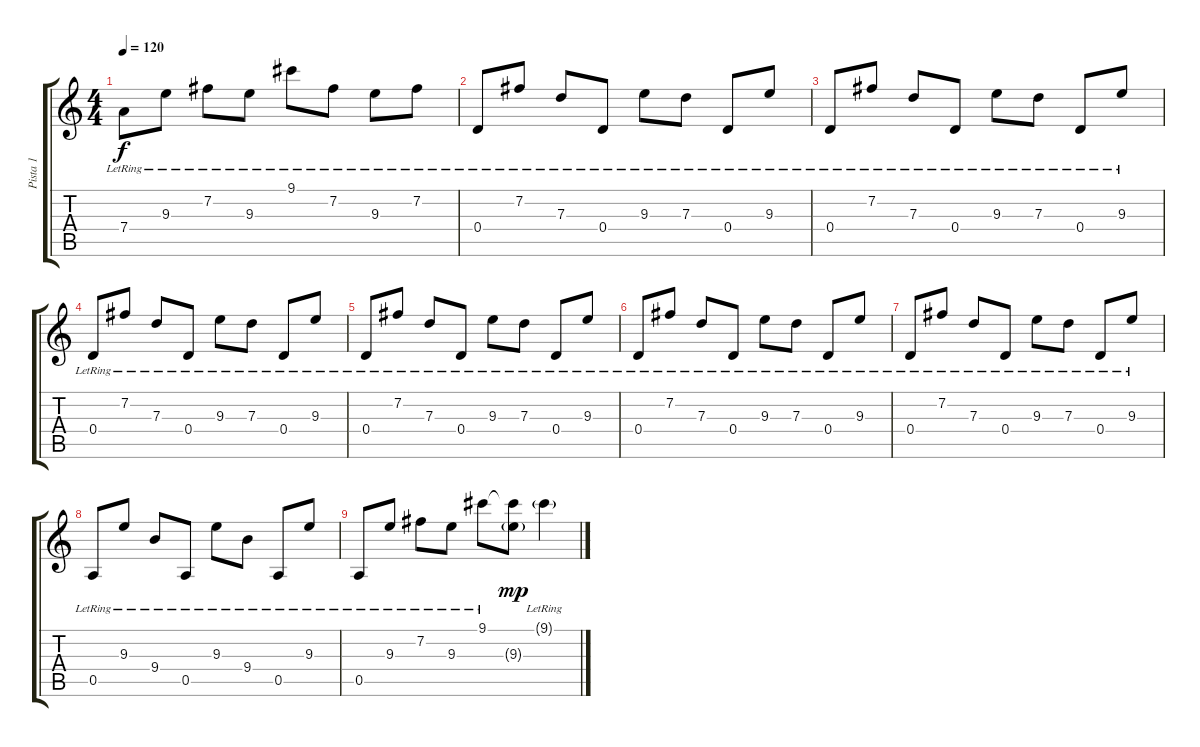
\track ("Pista 1" "Pista 1") {instrument acousticguitarsteel}
\staff {score tabs}
\tuning (E4 B3 G3 D3 A2 E2) {hide}
\ts (4 4)
\tempo 120
\clef g2
\ks c
7.4{lr}.8{dy f} 9.3{lr}.8 7.2{lr}.8 9.3{lr}.8 9.1{lr}.8 7.2{lr}.8 9.3{lr}.8 7.2{lr}.8 |
0.4{lr}.8 7.2{lr}.8 7.3{lr}.8 0.4{lr}.8 9.3{lr}.8 7.3{lr}.8 0.4{lr}.8 9.3{lr}.8 |
0.4{lr}.8 7.2{lr}.8 7.3{lr}.8 0.4{lr}.8 9.3{lr}.8 7.3{lr}.8 0.4{lr}.8 9.3{lr}.8 |
0.4{lr}.8 7.2{lr}.8 7.3{lr}.8 0.4{lr}.8 9.3{lr}.8 7.3{lr}.8 0.4{lr}.8 9.3{lr}.8 |
0.4{lr}.8 7.2{lr}.8 7.3{lr}.8 0.4{lr}.8 9.3{lr}.8 7.3{lr}.8 0.4{lr}.8 9.3{lr}.8 |
0.4{lr}.8 7.2{lr}.8 7.3{lr}.8 0.4{lr}.8 9.3{lr}.8 7.3{lr}.8 0.4{lr}.8 9.3{lr}.8 |
0.4{lr}.8 7.2{lr}.8 7.3{lr}.8 0.4{lr}.8 9.3{lr}.8 7.3{lr}.8 0.4{lr}.8 9.3{lr}.8 |
0.5{lr}.8 9.3{lr}.8 9.4{lr}.8 0.5{lr}.8 9.3{lr}.8 9.4{lr}.8 0.5{lr}.8 9.3{lr}.8 |
0.5{lr}.8 9.3{lr}.8 7.2{lr}.8 9.3{lr}.8 9.1{lr}.8 (9.1{t} 9.3{g}).8{dy mp} 9.1{g lr}.4
